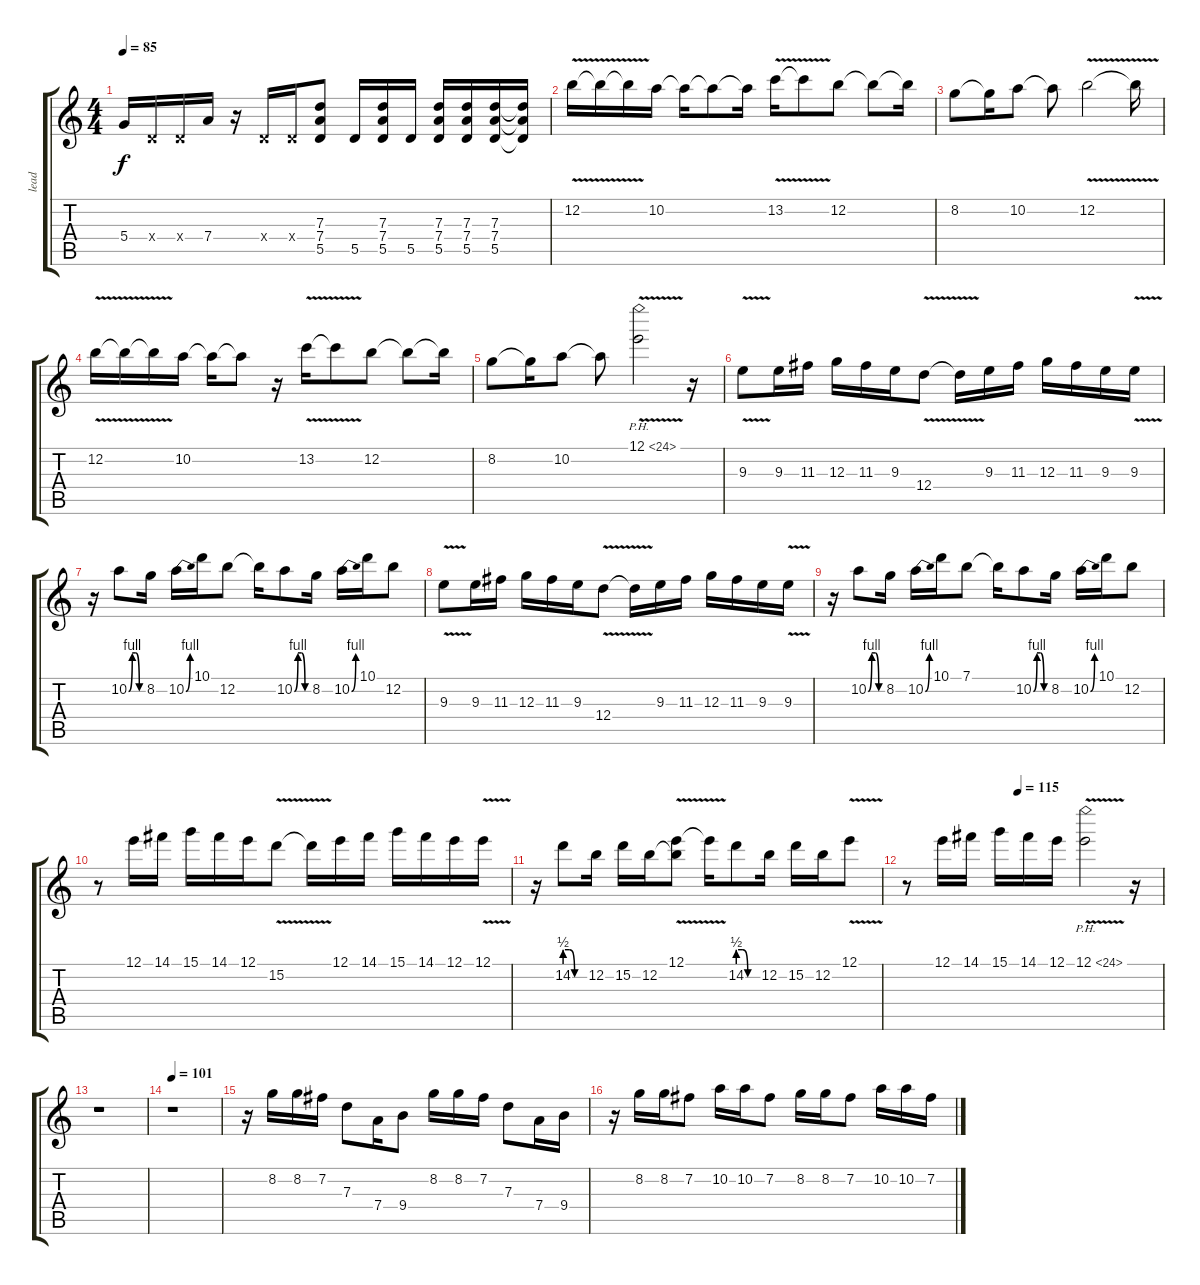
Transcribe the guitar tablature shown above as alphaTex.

\track ("lead" "lead") {instrument overdrivenguitar}
\staff {score tabs}
\tuning (E4 B3 G3 D3 A2 E2) {hide}
\ts (4 4)
\tempo 85
\clef g2
\ks c
5.4.16{dy f} 0.4{x}.16 0.4{x}.16 7.4.16 r.16 0.4{x}.16 0.4{x}.16 (7.3 7.4 5.5).8 5.5.16 (7.3 7.4 5.5).16 5.5.16 (7.3 7.4 5.5).16 (7.3 7.4 5.5).16 (7.3 7.4 5.5).16 (7.3{t} 7.4{t} 5.5{t}).16 |
12.2{v}.16 12.2{v t}.16 12.2{v t}.16 10.2.16 10.2{t}.16 10.2{t}.8 10.2{t}.16 13.2{v}.16 13.2{v t}.8 12.2.8 12.2{t}.8 12.2{t}.16 |
8.2.8 8.2{t}.16 10.2.8 10.2{t}.8 12.2{v}.2 12.2{v t}.16 |
12.2{v}.16 12.2{v t}.16 12.2{v t}.16 10.2.16 10.2{t}.16 10.2{t}.8 r.16 13.2{v}.16 13.2{v t}.8 12.2.8 12.2{t}.8 12.2{t}.16 |
8.2.8 8.2{t}.16 10.2.8 10.2{t}.8 12.1{ph 12 v}.2 r.16 |
9.3{v}.8 9.3.16 11.3.16 12.3.16 11.3.16 9.3.16 12.4{v}.8 12.4{v t}.16 9.3.16 11.3.16 12.3.16 11.3.16 9.3.16 9.3{v}.16 |
r.16 10.2{be (custom 0 0 15 4 30 4 45 0 60 0)}.8 8.2.16 10.2{be (bend 0 0 60 4)}.16 10.1.16 12.2.8 12.2{t}.16 10.2{be (custom 0 0 15 4 30 4 45 0 60 0)}.8 8.2.16 10.2{be (bend 0 0 60 4)}.16 10.1.16 12.2.8 |
9.3{v}.8 9.3.16 11.3.16 12.3.16 11.3.16 9.3.16 12.4{v}.8 12.4{v t}.16 9.3.16 11.3.16 12.3.16 11.3.16 9.3.16 9.3{v}.16 |
r.16 10.2{be (custom 0 0 15 4 30 4 45 0 60 0)}.8 8.2.16 10.2{be (bend 0 0 60 4)}.16 10.1.16 7.1.8 7.1{t}.16 10.2{be (custom 0 0 15 4 30 4 45 0 60 0)}.8 8.2.16 10.2{be (bend 0 0 60 4)}.16 10.1.16 12.2.8 |
r.8 12.1.16 14.1.16 15.1.16 14.1.16 12.1.16 15.2{v}.8 15.2{v t}.16 12.1.16 14.1.16 15.1.16 14.1.16 12.1.16 12.1{v}.16 |
r.16 14.2{be (custom 0 2 15 2 30 0 60 0)}.8 12.2.16 15.2.16 12.2.16 (12.1{v} 12.2{t}).8 12.1{v t}.16 14.2{be (custom 0 2 15 2 30 0 60 0)}.8 12.2.16 15.2.16 12.2.16 12.1{v}.8 |
\tempo (115 0.4375)
r.8 12.1.16 14.1.16 15.1.16 14.1.16 12.1.16 12.1{ph 12 v}.2 r.16 |
r.1 |
\tempo 101
r.1 |
r.16 8.2.16 8.2.16 7.2.16 7.3.8 7.4.16 9.4.8 8.2.16 8.2.16 7.2.16 7.3.8 7.4.16 9.4.16 |
r.16 8.2.16 8.2.16 7.2.8 10.2.16 10.2.16 7.2.8 8.2.16 8.2.16 7.2.8 10.2.16 10.2.16 7.2.16
